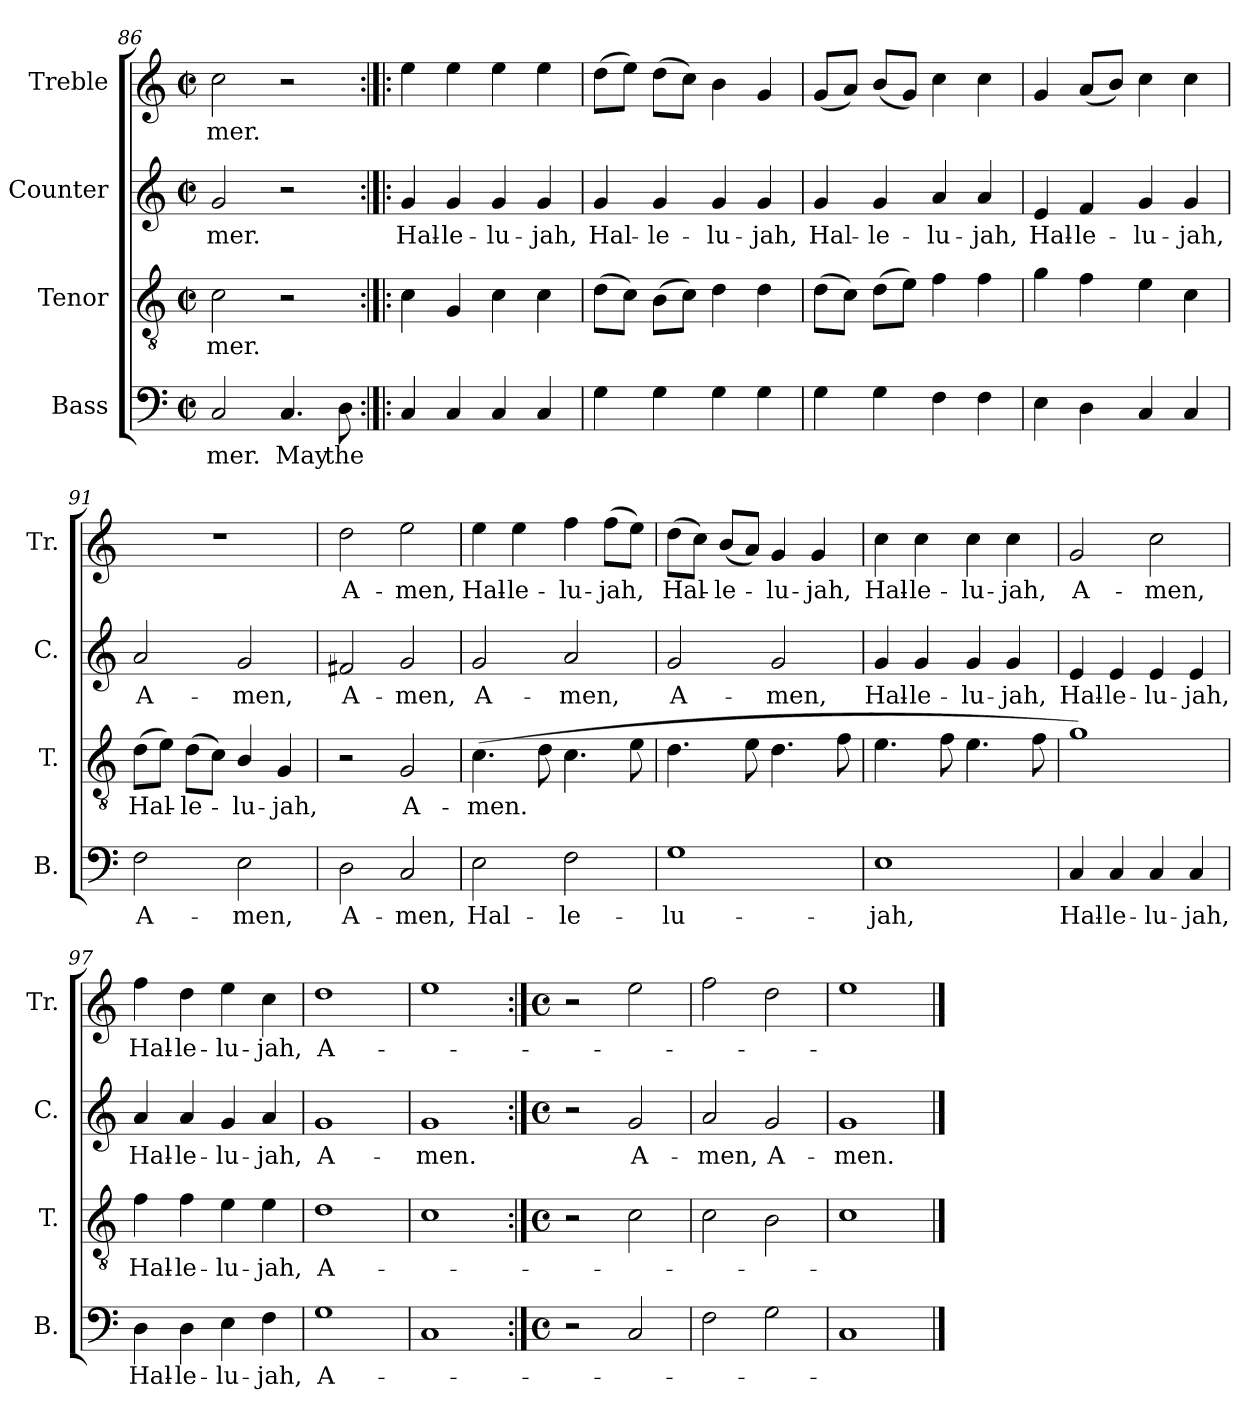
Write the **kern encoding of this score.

**kern	**text	**kern	**text	**kern	**text	**kern	**text
*part4	*part4	*part3	*part3	*part2	*part2	*part1	*part1
*staff4	*staff4	*staff3	*staff3	*staff2	*staff2	*staff1	*staff1
*I"Bass	*	*I"Tenor	*	*I"Counter	*	*I"Treble	*
*I'B.	*	*I'T.	*	*I'C.	*	*I'Tr.	*
*clefF4	*	*clefGv2	*	*clefG2	*	*clefG2	*
*k[]	*	*k[]	*	*k[]	*	*k[]	*
*M4/4	*	*M4/4	*	*M4/4	*	*M4/4	*
*met(c|)	*	*met(c|)	*	*met(c|)	*	*met(c|)	*
=86	=86	=86	=86	=86	=86	=86	=86
2C/	-mer.	2c\	-mer.	2g/	-mer.	2cc\	-mer.
4.C/	May	2r	.	2r	.	2r	.
8D\	the	.	.	.	.	.	.
=87:|!|:	=87:|!|:	=87:|!|:	=87:|!|:	=87:|!|:	=87:|!|:	=87:|!|:	=87:|!|:
4C/	.	4c\	.	4g/	Hal-	4ee\	.
4C/	.	4G/	.	4g/	-le-	4ee\	.
4C/	.	4c\	.	4g/	-lu-	4ee\	.
4C/	.	4c\	.	4g/	-jah,	4ee\	.
=88	=88	=88	=88	=88	=88	=88	=88
4G\	.	(8d\L	.	4g/	Hal-	(8dd\L	.
.	.	8c\J)	.	.	.	8ee\J)	.
4G\	.	(8B\L	.	4g/	-le-	(8dd\L	.
.	.	8c\J)	.	.	.	8cc\J)	.
4G\	.	4d\	.	4g/	-lu-	4b\	.
4G\	.	4d\	.	4g/	-jah,	4g/	.
=89	=89	=89	=89	=89	=89	=89	=89
4G\	.	(8d\L	.	4g/	Hal-	(8g/L	.
.	.	8c\J)	.	.	.	8a/J)	.
4G\	.	(8d\L	.	4g/	-le-	(8b/L	.
.	.	8e\J)	.	.	.	8g/J)	.
4F\	.	4f\	.	4a/	-lu-	4cc\	.
4F\	.	4f\	.	4a/	-jah,	4cc\	.
!!LO:LB:g=z
=90	=90	=90	=90	=90	=90	=90	=90
4E\	.	4g\	.	4e/	Hal-	4g/	.
4D\	.	4f\	.	4f/	-le-	(8a/L	.
.	.	.	.	.	.	8b/J)	.
4C/	.	4e\	.	4g/	-lu-	4cc\	.
4C/	.	4c\	.	4g/	-jah,	4cc\	.
=91	=91	=91	=91	=91	=91	=91	=91
2F\	A-	(8d\L	Hal-	2a/	A-	1r	.
.	.	8e\J)	.	.	.	.	.
.	.	(8d\L	-le-	.	.	.	.
.	.	8c\J)	.	.	.	.	.
2E\	-men,	4B/	-lu-	2g/	-men,	.	.
.	.	4G/	-jah,	.	.	.	.
=92	=92	=92	=92	=92	=92	=92	=92
2D\	A-	2r	.	2f#X/	A-	2dd\	A-
2C/	-men,	2G/	A-	2g/	-men,	2ee\	-men,
=93	=93	=93	=93	=93	=93	=93	=93
2E\	Hal-	(4.c\	-men.	2g/	A-	4ee\	Hal-
.	.	.	.	.	.	4ee\	-le-
.	.	8d\	.	.	.	.	.
2F\	-le-	4.c\	.	2a/	-men,	4ff\	-lu-
.	.	.	.	.	.	(8ff\L	-jah,
.	.	8e\	.	.	.	8ee\J)	.
=94	=94	=94	=94	=94	=94	=94	=94
1G	-lu-	4.d\	.	2g/	A-	(8dd\L	Hal-
.	.	.	.	.	.	8cc\J)	.
.	.	.	.	.	.	(8b/L	-le-
.	.	8e\	.	.	.	8a/J)	.
.	.	4.d\	.	2g/	-men,	4g/	-lu-
.	.	.	.	.	.	4g/	-jah,
.	.	8f\	.	.	.	.	.
=95	=95	=95	=95	=95	=95	=95	=95
1E	-jah,	4.e\	.	4g/	Hal-	4cc\	Hal-
.	.	.	.	4g/	-le-	4cc\	-le-
.	.	8f\	.	.	.	.	.
.	.	4.e\	.	4g/	-lu-	4cc\	-lu-
.	.	.	.	4g/	-jah,	4cc\	-jah,
.	.	8f\	.	.	.	.	.
=96	=96	=96	=96	=96	=96	=96	=96
4C/	Hal-	1g)	.	4e/	Hal-	2g/	A-
4C/	-le-	.	.	4e/	-le-	.	.
4C/	-lu-	.	.	4e/	-lu-	2cc\	-men,
4C/	-jah,	.	.	4e/	-jah,	.	.
=97	=97	=97	=97	=97	=97	=97	=97
4D\	Hal-	4f\	Hal-	4a/	Hal-	4ff\	Hal-
4D\	-le-	4f\	-le-	4a/	-le-	4dd\	-le-
4E\	-lu-	4e\	-lu-	4g/	-lu-	4ee\	-lu-
4F\	-jah,	4e\	-jah,	4a/	-jah,	4cc\	-jah,
=98	=98	=98	=98	=98	=98	=98	=98
1G	A-	1d	A-	1g	A-	1dd	A-
!!LO:LB:g=z
=99	=99	=99	=99	=99	=99	=99	=99
1C	.	1c	.	1g	-men.	1ee	.
=100:|!	=100:|!	=100:|!	=100:|!	=100:|!	=100:|!	=100:|!	=100:|!
*M4/4	*	*M4/4	*	*M4/4	*	*M4/4	*
*met(c)	*	*met(c)	*	*met(c)	*	*met(c)	*
2r	.	2r	.	2r	.	2r	.
2C/	.	2c\	.	2g/	A-	2ee\	.
=101	=101	=101	=101	=101	=101	=101	=101
2F\	.	2c\	.	2a/	-men,	2ff\	.
2G\	.	2B\	.	2g/	A-	2dd\	.
=102	=102	=102	=102	=102	=102	=102	=102
1C	.	1c	.	1g	-men.	1ee	.
==	==	==	==	==	==	==	==
*-	*-	*-	*-	*-	*-	*-	*-
